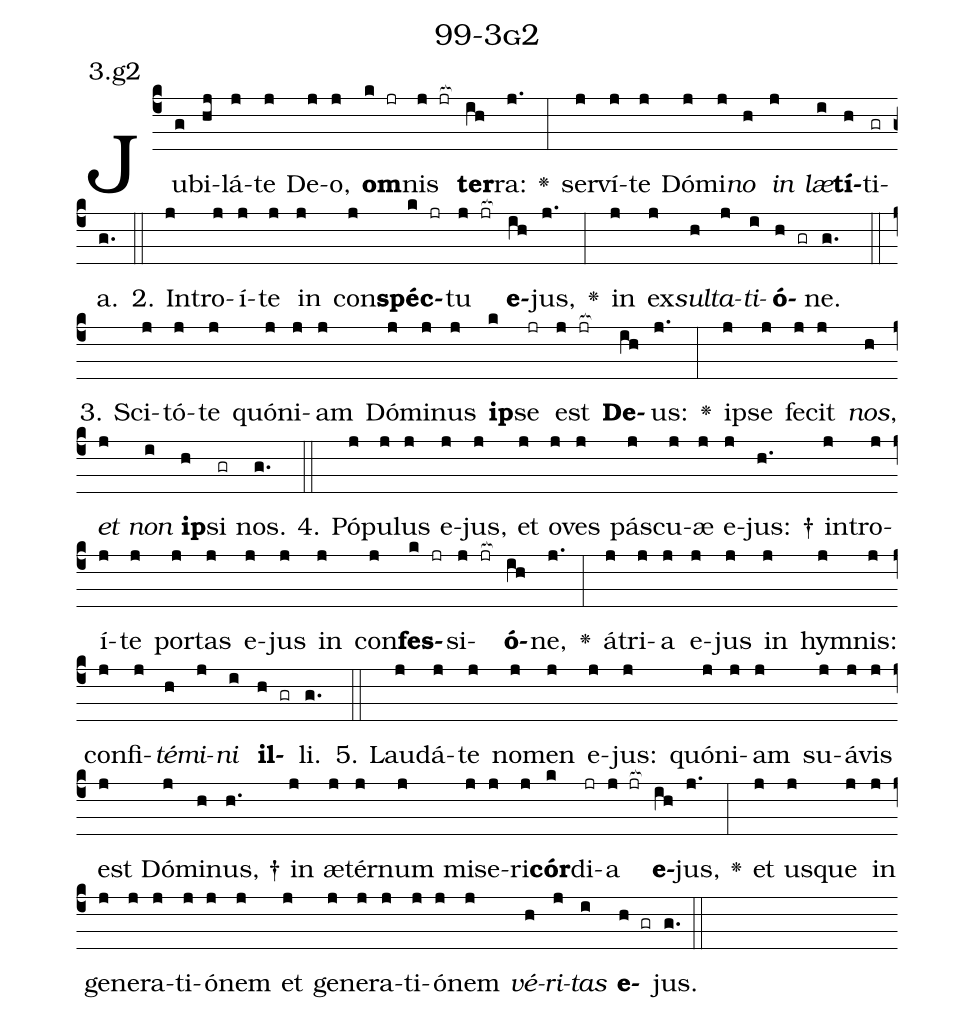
name: 99-3g2;
annotation: 3.g2;
%%
(c4)Ju(g)bi(hj)lá(j)te(j) De(j)o,(j) <b>om</b>(k jr)nis(j jr[ocb:1{]) <b>ter</b>(ih[ocb:0}])ra:(j.) <v>\greheightstar</v>(:) ser(j)ví(j)te(j) Dó(j)mi(j)<i>no</i>(h) <i>in</i>(j) <i>læ</i>(i)<b>tí</b>(h)ti(gr)a.(g.) (::)
2. In(j)tro(j)í(j)te(j) in(j) con(j)<b>spéc</b>(k jr)tu(j jr[ocb:1{]) <b>e</b>(ih[ocb:0}])jus,(j.) <v>\greheightstar</v>(:) in(j) ex(j)<i>sul</i>(h)<i>ta</i>(j)<i>ti</i>(i)<b>ó</b>(h gr)ne.(g.) (::)
3. Sci(j)tó(j)te(j) quón(j)i(j)am(j) Dó(j)mi(j)nus(j) <b>ip</b>(k)se(jr) est(j jr[ocb:1{]) <b>De</b>(ih[ocb:0}])us:(j.) <v>\greheightstar</v>(:) ip(j)se(j) fe(j)cit(j) <i>nos</i>,(h) <i>et</i>(j) <i>non</i>(i) <b>ip</b>(h)si(gr) nos.(g.) (::)
4. Pó(j)pu(j)lus(j) e(j)jus,(j) et(j) o(j)ves(j) pás(j)cu(j)æ(j) e(j)jus: †(h.) in(j)tro(j)í(j)te(j) por(j)tas(j) e(j)jus(j) in(j) con(j)<b>fes</b>(k jr)si(j jr[ocb:1{])<b>ó</b>(ih[ocb:0}])ne,(j.) <v>\greheightstar</v>(:) á(j)tri(j)a(j) e(j)jus(j) in(j) hym(j)nis:(j) con(j)fi(j)<i>té</i>(h)<i>mi</i>(j)<i>ni</i>(i) <b>il</b>(h gr)li.(g.) (::)
5. Lau(j)dá(j)te(j) no(j)men(j) e(j)jus:(j) quón(j)i(j)am(j) su(j)á(j)vis(j) est(j) Dó(j)mi(h)nus, †(h.) in(j) æ(j)tér(j)num(j) mi(j)se(j)ri(j)<b>cór</b>(k)di(jr)a(j jr[ocb:1{]) <b>e</b>(ih[ocb:0}])jus,(j.) <v>\greheightstar</v>(:) et(j) us(j)que(j) in(j) ge(j)ne(j)ra(j)ti(j)ó(j)nem(j) et(j) ge(j)ne(j)ra(j)ti(j)ó(j)nem(j) <i>vé</i>(h)<i>ri</i>(j)<i>tas</i>(i) <b>e</b>(h gr)jus.(g.) (::)
